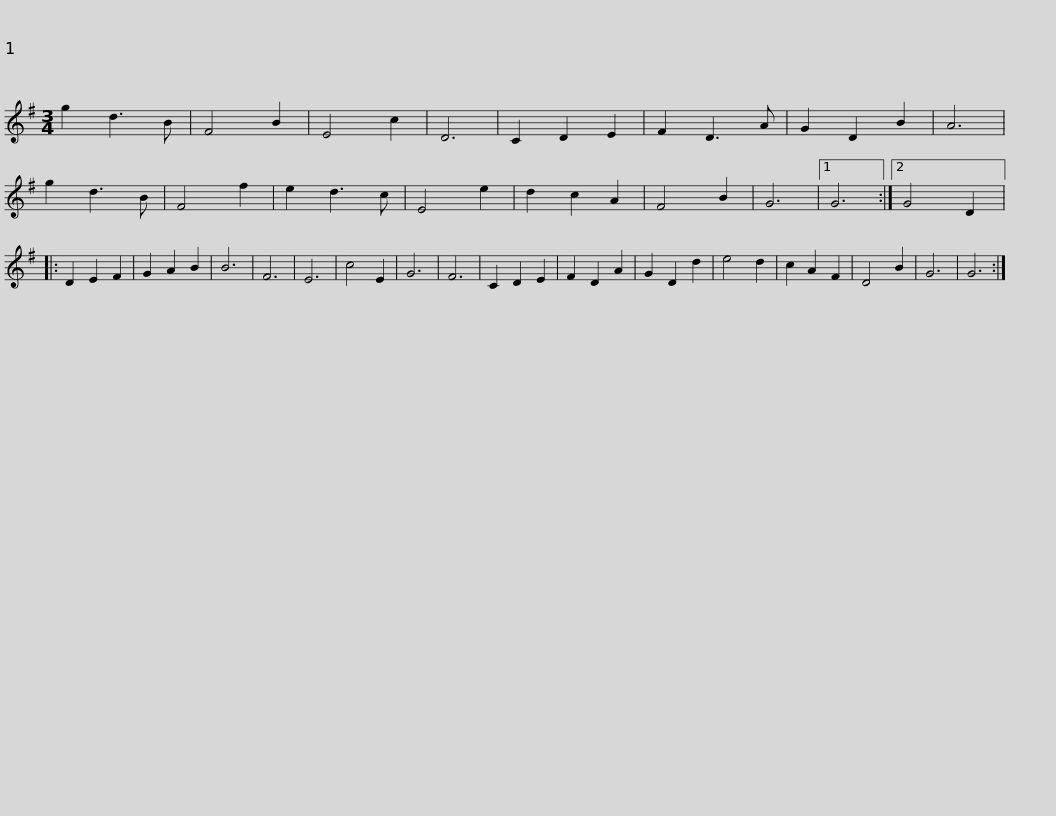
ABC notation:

X:1
L:1/8
M:3/4
I:linebreak $
K:G
V:1 treble
V:1
 g2 d3 B | F4 B2 | E4 c2 | D6 | C2 D2 E2 | %5
 F2 D3 A | G2 D2 B2 | A6 | g2 d3 B | F4 f2 | %10
 e2 d3 c | E4 e2 | d2 c2 A2 | F4 B2 |$ G6 |1 %15
 G6 :|2 G4 D2 |: D2 E2 F2 | G2 A2 B2 | B6 | %20
 F6 | E6 | c4 E2 | G6 | F6 | %25
 C2 D2 E2 | F2 D2 A2 | G2 D2 d2 | e4 d2 |$ c2 A2 F2 | %30
 D4 B2 | G6 | G6 :| %33
